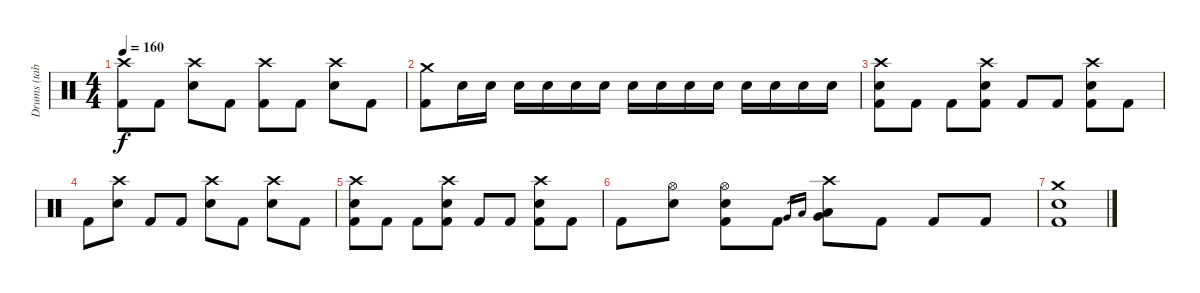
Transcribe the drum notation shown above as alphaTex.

\track ("Drums (tabbed by Rinhos)" "Drums (tab") {instrument percussion}
\staff {score}
\articulation defaults
\ts (4 4)
\tempo 160
\clef neutral
\ks c
("Crash high (hit)" "Kick (hit) 2").8{dy f} "Kick (hit) 2".8 ("Crash high (hit)" "Electric Snare (hit)").8 "Kick (hit) 2".8 ("Crash high (hit)" "Kick (hit) 2").8 "Kick (hit) 2".8 ("Crash high (hit)" "Electric Snare (hit)").8 "Kick (hit) 2".8 |
("Crash medium (hit)" "Kick (hit) 2").8 "Electric Snare (hit)".16 "Electric Snare (hit)".16 "Electric Snare (hit)".16 "Electric Snare (hit)".16 "Electric Snare (hit)".16 "Electric Snare (hit)".16 "Electric Snare (hit)".16 "Electric Snare (hit)".16 "Electric Snare (hit)".16 "Electric Snare (hit)".16 "Electric Snare (hit)".16 "Electric Snare (hit)".16 "Electric Snare (hit)".16 "Electric Snare (hit)".16 |
("Crash high (hit)" "Electric Snare (hit)" "Kick (hit) 2").8 "Kick (hit) 2".8 "Kick (hit) 2".8 ("Crash high (hit)" "Electric Snare (hit)" "Kick (hit) 2").8 "Kick (hit) 2".8 "Kick (hit) 2".8 ("Crash high (hit)" "Electric Snare (hit)" "Kick (hit) 2").8 "Kick (hit) 2".8 |
"Kick (hit) 2".8 ("Crash high (hit)" "Electric Snare (hit)").8 "Kick (hit) 2".8 "Kick (hit) 2".8 ("Crash high (hit)" "Electric Snare (hit)").8 "Kick (hit) 2".8 ("Crash high (hit)" "Electric Snare (hit)").8 "Kick (hit) 2".8 |
("Crash high (hit)" "Electric Snare (hit)" "Kick (hit) 2").8 "Kick (hit) 2".8 "Kick (hit) 2".8 ("Crash high (hit)" "Electric Snare (hit)" "Kick (hit) 2").8 "Kick (hit) 2".8 "Kick (hit) 2".8 ("Crash high (hit)" "Electric Snare (hit)" "Kick (hit) 2").8 "Kick (hit) 2".8 |
"Kick (hit) 2".8 ("Hi-Hat (open)" "Electric Snare (hit)").8 ("Hi-Hat (open)" "Electric Snare (hit)" "Kick (hit) 2").8 "Kick (hit) 2".8 "Very Low Tom (hit)".16{gr} "Low Floor Tom (hit)".16{gr} ("Crash high (hit)" "Very Low Tom (hit)" "Low Floor Tom (hit)").8 "Kick (hit) 2".8 "Kick (hit) 2".8 "Kick (hit) 2".8 |
("Crash medium (hit)" "Electric Snare (hit)" "Kick (hit) 2").1
